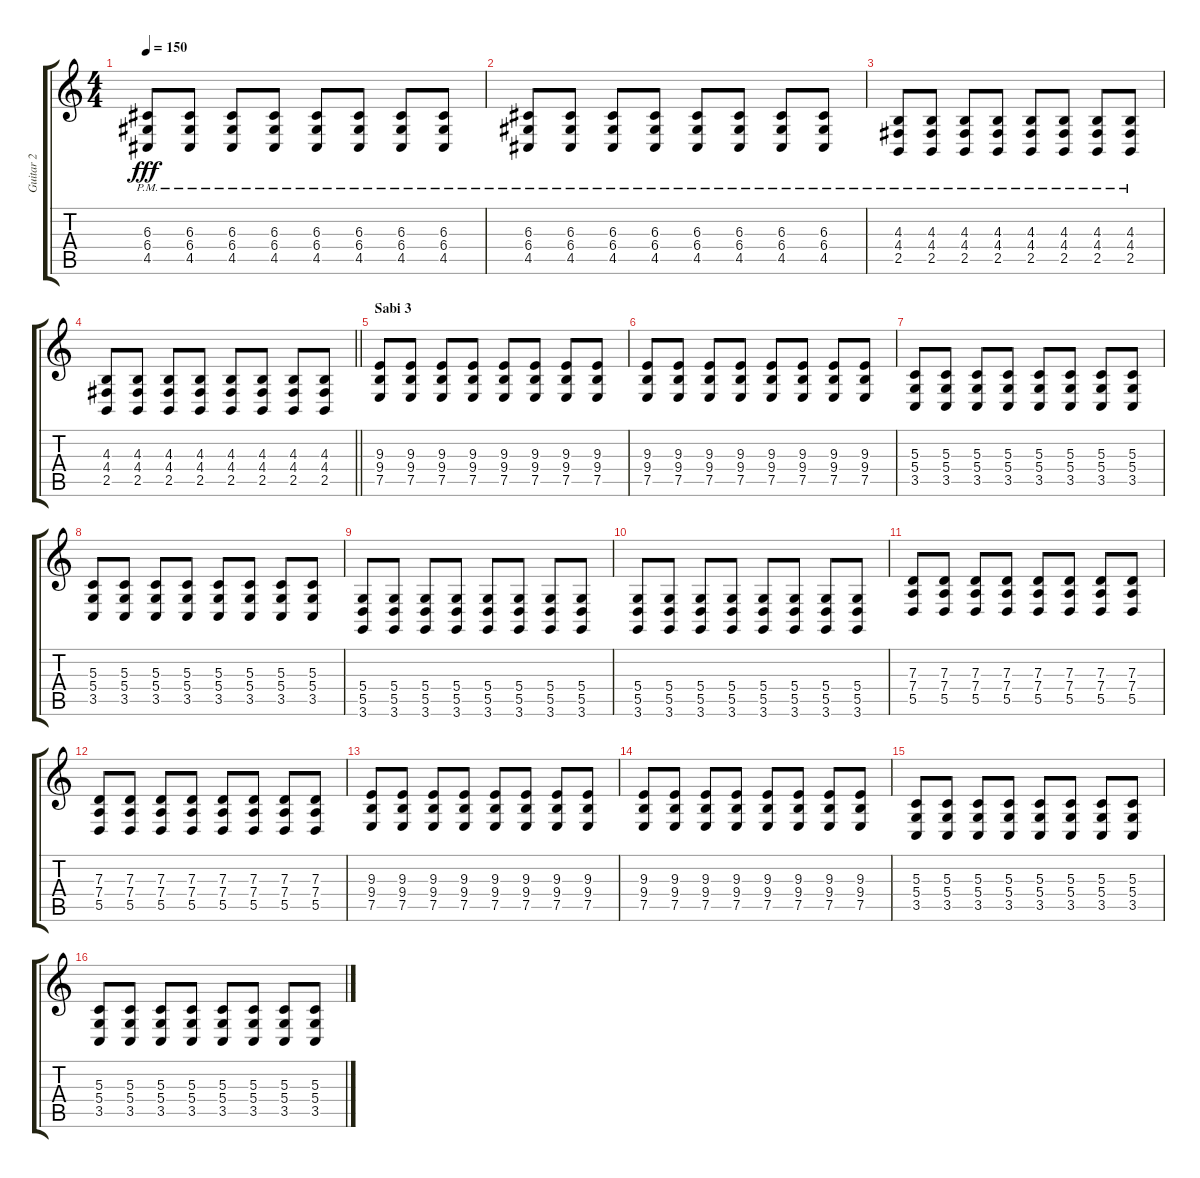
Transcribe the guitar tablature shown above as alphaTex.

\track ("Guitar 2" "Guitar 2") {instrument lead2sawtooth}
\staff {score tabs}
\tuning (E4 B3 G3 D3 A2 E2) {hide}
\ts (4 4)
\tempo 150
\clef g2
\ks c
(6.3{pm} 6.4{pm} 4.5{pm}).8{dy fff} (6.3{pm} 6.4{pm} 4.5{pm}).8 (6.3{pm} 6.4{pm} 4.5{pm}).8 (6.3{pm} 6.4{pm} 4.5{pm}).8 (6.3{pm} 6.4{pm} 4.5{pm}).8 (6.3{pm} 6.4{pm} 4.5{pm}).8 (6.3{pm} 6.4{pm} 4.5{pm}).8 (6.3{pm} 6.4{pm} 4.5{pm}).8 |
(6.3{pm} 6.4{pm} 4.5{pm}).8 (6.3{pm} 6.4{pm} 4.5{pm}).8 (6.3{pm} 6.4{pm} 4.5{pm}).8 (6.3{pm} 6.4{pm} 4.5{pm}).8 (6.3{pm} 6.4{pm} 4.5{pm}).8 (6.3{pm} 6.4{pm} 4.5{pm}).8 (6.3{pm} 6.4{pm} 4.5{pm}).8 (6.3{pm} 6.4{pm} 4.5{pm}).8 |
(4.3{pm} 4.4{pm} 2.5{pm}).8 (4.3{pm} 4.4{pm} 2.5{pm}).8 (4.3{pm} 4.4{pm} 2.5{pm}).8 (4.3{pm} 4.4{pm} 2.5{pm}).8 (4.3{pm} 4.4{pm} 2.5{pm}).8 (4.3{pm} 4.4{pm} 2.5{pm}).8 (4.3{pm} 4.4{pm} 2.5{pm}).8 (4.3{pm} 4.4{pm} 2.5{pm}).8 |
\barLineRight lightlight
(4.3 4.4 2.5).8 (4.3 4.4 2.5).8 (4.3 4.4 2.5).8 (4.3 4.4 2.5).8 (4.3 4.4 2.5).8 (4.3 4.4 2.5).8 (4.3 4.4 2.5).8 (4.3 4.4 2.5).8 |
\section ("" "Sabi 3")
(9.3 9.4 7.5).8{volume 9} (9.3 9.4 7.5).8 (9.3 9.4 7.5).8 (9.3 9.4 7.5).8 (9.3 9.4 7.5).8 (9.3 9.4 7.5).8 (9.3 9.4 7.5).8 (9.3 9.4 7.5).8 |
(9.3 9.4 7.5).8 (9.3 9.4 7.5).8 (9.3 9.4 7.5).8 (9.3 9.4 7.5).8 (9.3 9.4 7.5).8 (9.3 9.4 7.5).8 (9.3 9.4 7.5).8 (9.3 9.4 7.5).8 |
(5.3 5.4 3.5).8 (5.3 5.4 3.5).8 (5.3 5.4 3.5).8 (5.3 5.4 3.5).8 (5.3 5.4 3.5).8 (5.3 5.4 3.5).8 (5.3 5.4 3.5).8 (5.3 5.4 3.5).8 |
(5.3 5.4 3.5).8 (5.3 5.4 3.5).8 (5.3 5.4 3.5).8 (5.3 5.4 3.5).8 (5.3 5.4 3.5).8 (5.3 5.4 3.5).8 (5.3 5.4 3.5).8 (5.3 5.4 3.5).8 |
(5.4 5.5 3.6).8 (5.4 5.5 3.6).8 (5.4 5.5 3.6).8 (5.4 5.5 3.6).8 (5.4 5.5 3.6).8 (5.4 5.5 3.6).8 (5.4 5.5 3.6).8 (5.4 5.5 3.6).8 |
(5.4 5.5 3.6).8 (5.4 5.5 3.6).8 (5.4 5.5 3.6).8 (5.4 5.5 3.6).8 (5.4 5.5 3.6).8 (5.4 5.5 3.6).8 (5.4 5.5 3.6).8 (5.4 5.5 3.6).8 |
(7.3 7.4 5.5).8 (7.3 7.4 5.5).8 (7.3 7.4 5.5).8 (7.3 7.4 5.5).8 (7.3 7.4 5.5).8 (7.3 7.4 5.5).8 (7.3 7.4 5.5).8 (7.3 7.4 5.5).8 |
(7.3 7.4 5.5).8 (7.3 7.4 5.5).8 (7.3 7.4 5.5).8 (7.3 7.4 5.5).8 (7.3 7.4 5.5).8 (7.3 7.4 5.5).8 (7.3 7.4 5.5).8 (7.3 7.4 5.5).8 |
(9.3 9.4 7.5).8 (9.3 9.4 7.5).8 (9.3 9.4 7.5).8 (9.3 9.4 7.5).8 (9.3 9.4 7.5).8 (9.3 9.4 7.5).8 (9.3 9.4 7.5).8 (9.3 9.4 7.5).8 |
(9.3 9.4 7.5).8 (9.3 9.4 7.5).8 (9.3 9.4 7.5).8 (9.3 9.4 7.5).8 (9.3 9.4 7.5).8 (9.3 9.4 7.5).8 (9.3 9.4 7.5).8 (9.3 9.4 7.5).8 |
(5.3 5.4 3.5).8 (5.3 5.4 3.5).8 (5.3 5.4 3.5).8 (5.3 5.4 3.5).8 (5.3 5.4 3.5).8 (5.3 5.4 3.5).8 (5.3 5.4 3.5).8 (5.3 5.4 3.5).8 |
(5.3 5.4 3.5).8 (5.3 5.4 3.5).8 (5.3 5.4 3.5).8 (5.3 5.4 3.5).8 (5.3 5.4 3.5).8 (5.3 5.4 3.5).8 (5.3 5.4 3.5).8 (5.3 5.4 3.5).8
